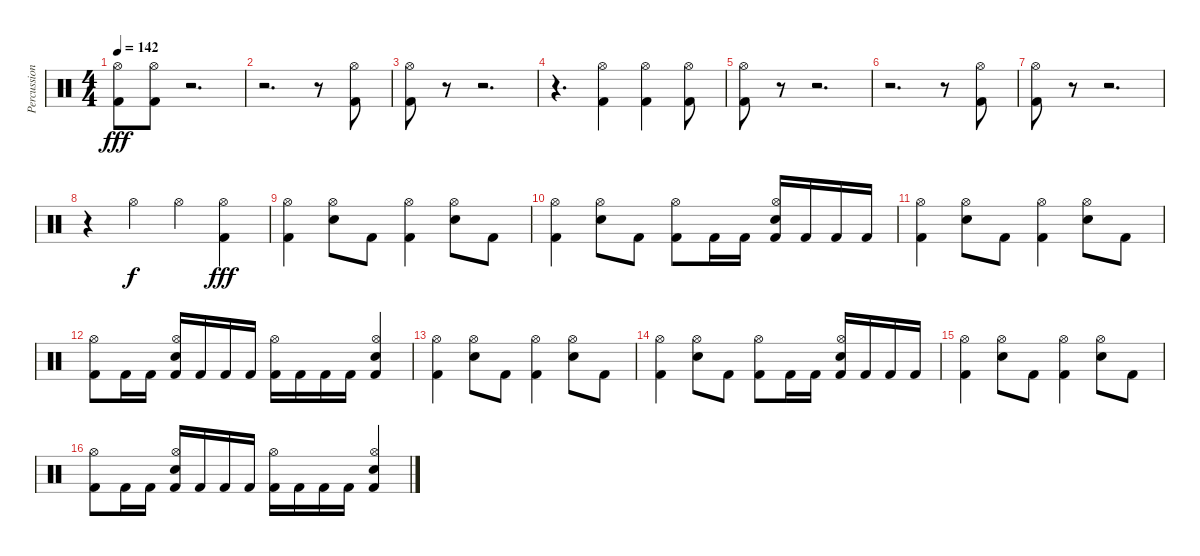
\track ("Percussion" "Percussion") {instrument percussion}
\staff {score}
\articulation defaults
\ts (4 4)
\tempo 142
\clef neutral
\ks c
("Kick (hit) 2" "Hi-Hat (open)").8{dy fff} ("Kick (hit) 2" "Hi-Hat (open)").8 r.2{d} |
r.2{d} r.8 ("Kick (hit) 2" "Hi-Hat (open)").8 |
("Kick (hit) 2" "Hi-Hat (open)").8 r.8 r.2{d} |
r.4{d} ("Kick (hit) 2" "Hi-Hat (open)").4 ("Kick (hit) 2" "Hi-Hat (open)").4 ("Kick (hit) 2" "Hi-Hat (open)").8 |
("Kick (hit) 2" "Hi-Hat (open)").8 r.8 r.2{d} |
r.2{d} r.8 ("Kick (hit) 2" "Hi-Hat (open)").8 |
("Kick (hit) 2" "Hi-Hat (open)").8 r.8 r.2{d} |
r.4 "Hi-Hat (open)".4{dy f} "Hi-Hat (open)".4 ("Kick (hit) 2" "Hi-Hat (open)").4{dy fff} |
("Kick (hit) 2" "Hi-Hat (open)").4 ("Electric Snare (hit)" "Hi-Hat (open)").8 "Kick (hit) 2".8 ("Kick (hit) 2" "Hi-Hat (open)").4 ("Electric Snare (hit)" "Hi-Hat (open)").8 "Kick (hit) 2".8 |
("Kick (hit) 2" "Hi-Hat (open)").4 ("Electric Snare (hit)" "Hi-Hat (open)").8 "Kick (hit) 2".8 ("Kick (hit) 2" "Hi-Hat (open)").8 "Kick (hit) 2".16 "Kick (hit) 2".16 ("Kick (hit) 2" "Electric Snare (hit)" "Hi-Hat (open)").16 "Kick (hit) 2".16 "Kick (hit) 2".16 "Kick (hit) 2".16 |
("Kick (hit) 2" "Hi-Hat (open)").4 ("Electric Snare (hit)" "Hi-Hat (open)").8 "Kick (hit) 2".8 ("Kick (hit) 2" "Hi-Hat (open)").4 ("Electric Snare (hit)" "Hi-Hat (open)").8 "Kick (hit) 2".8 |
("Kick (hit) 2" "Hi-Hat (open)").8 "Kick (hit) 2".16 "Kick (hit) 2".16 ("Kick (hit) 2" "Electric Snare (hit)" "Hi-Hat (open)").16 "Kick (hit) 2".16 "Kick (hit) 2".16 "Kick (hit) 2".16 ("Kick (hit) 2" "Hi-Hat (open)").16 "Kick (hit) 2".16 "Kick (hit) 2".16 "Kick (hit) 2".16 ("Kick (hit) 2" "Electric Snare (hit)" "Hi-Hat (open)").4 |
("Kick (hit) 2" "Hi-Hat (open)").4 ("Electric Snare (hit)" "Hi-Hat (open)").8 "Kick (hit) 2".8 ("Kick (hit) 2" "Hi-Hat (open)").4 ("Electric Snare (hit)" "Hi-Hat (open)").8 "Kick (hit) 2".8 |
("Kick (hit) 2" "Hi-Hat (open)").4 ("Electric Snare (hit)" "Hi-Hat (open)").8 "Kick (hit) 2".8 ("Kick (hit) 2" "Hi-Hat (open)").8 "Kick (hit) 2".16 "Kick (hit) 2".16 ("Kick (hit) 2" "Electric Snare (hit)" "Hi-Hat (open)").16 "Kick (hit) 2".16 "Kick (hit) 2".16 "Kick (hit) 2".16 |
("Kick (hit) 2" "Hi-Hat (open)").4 ("Electric Snare (hit)" "Hi-Hat (open)").8 "Kick (hit) 2".8 ("Kick (hit) 2" "Hi-Hat (open)").4 ("Electric Snare (hit)" "Hi-Hat (open)").8 "Kick (hit) 2".8 |
("Kick (hit) 2" "Hi-Hat (open)").8 "Kick (hit) 2".16 "Kick (hit) 2".16 ("Kick (hit) 2" "Electric Snare (hit)" "Hi-Hat (open)").16 "Kick (hit) 2".16 "Kick (hit) 2".16 "Kick (hit) 2".16 ("Kick (hit) 2" "Hi-Hat (open)").16 "Kick (hit) 2".16 "Kick (hit) 2".16 "Kick (hit) 2".16 ("Kick (hit) 2" "Electric Snare (hit)" "Hi-Hat (open)").4
